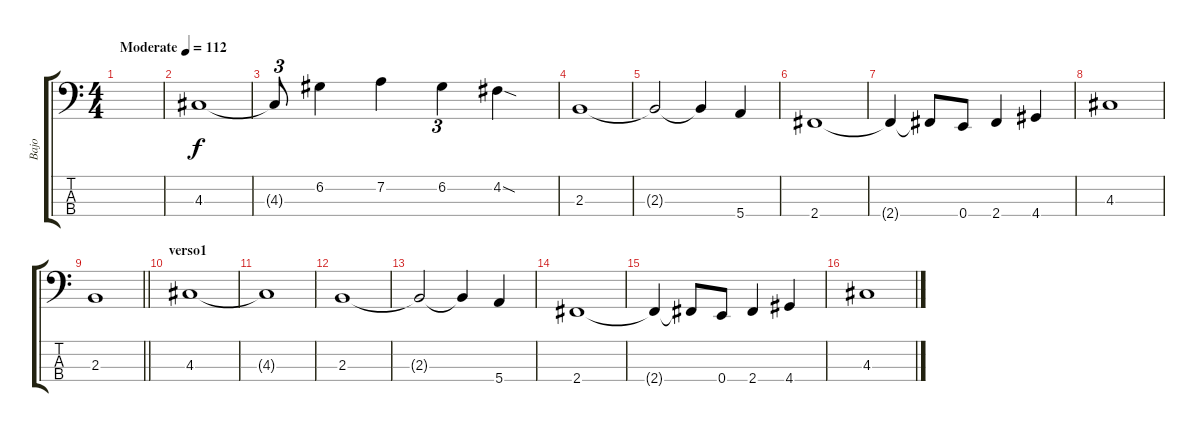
\track ("Bajo" "Bajo") {instrument electricbassfinger}
\staff {score tabs}
\tuning (G2 D2 A1 E1) {hide}
\ts (4 4)
\tempo (112 "Moderate")
\clef f4
\ks c
|
4.3.1 |
4.3{t}.8{tu (3 2)} 6.2.4 7.2.4 6.2.4{tu (3 2)} 4.2{sod}.4 |
2.3.1 |
2.3{t}.2 2.3{t}.4 5.4.4 |
2.4.1 |
2.4{t}.4 2.4{t}.8 0.4.8 2.4.4 4.4.4 |
4.3.1 |
\barLineRight lightlight
2.3.1 |
\section ("" "verso1")
4.3.1 |
4.3{t}.1 |
2.3.1 |
2.3{t}.2 2.3{t}.4 5.4.4 |
2.4.1 |
2.4{t}.4 2.4{t}.8 0.4.8 2.4.4 4.4.4 |
4.3.1
